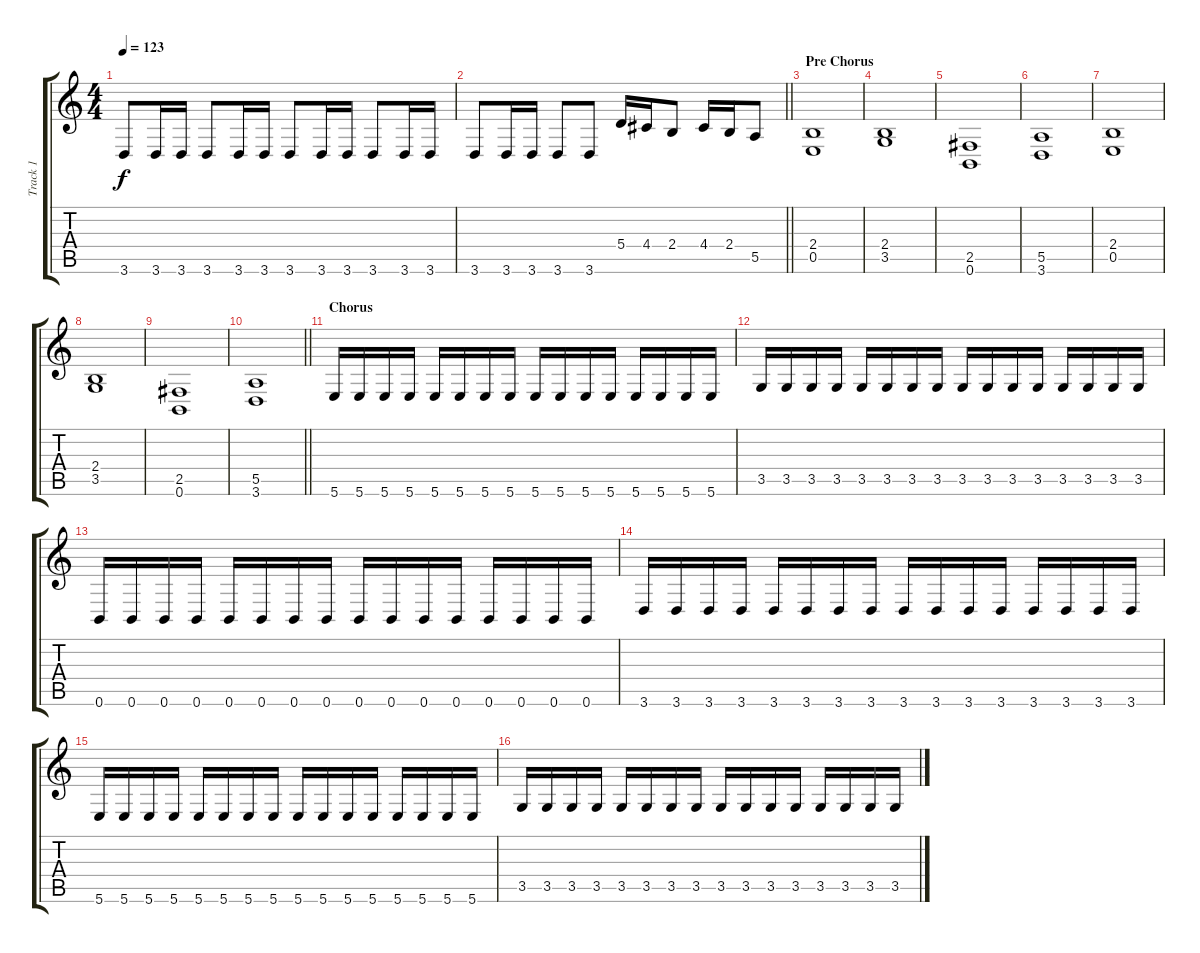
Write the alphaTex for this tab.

\track ("Track 1" "Track 1") {mute instrument distortionguitar}
\staff {score tabs}
\tuning (B3 Gb3 D3 A2 E2 B1) {hide}
\ts (4 4)
\tempo 123
\clef g2
\ks c
3.6.8{dy f} 3.6.16 3.6.16 3.6.8 3.6.16 3.6.16 3.6.8 3.6.16 3.6.16 3.6.8 3.6.16 3.6.16 |
\barLineRight lightlight
3.6.8 3.6.16 3.6.16 3.6.8 3.6.8 5.4.16 4.4.16 2.4.8 4.4.16 2.4.16 5.5.8 |
\section ("" "Pre Chorus")
(2.4 0.5).1 |
(2.4 3.5).1 |
(2.5 0.6).1 |
(5.5 3.6).1 |
(2.4 0.5).1 |
(2.4 3.5).1 |
(2.5 0.6).1 |
\barLineRight lightlight
(5.5 3.6).1 |
\section ("" "Chorus")
5.6.16 5.6.16 5.6.16 5.6.16 5.6.16 5.6.16 5.6.16 5.6.16 5.6.16 5.6.16 5.6.16 5.6.16 5.6.16 5.6.16 5.6.16 5.6.16 |
3.5.16 3.5.16 3.5.16 3.5.16 3.5.16 3.5.16 3.5.16 3.5.16 3.5.16 3.5.16 3.5.16 3.5.16 3.5.16 3.5.16 3.5.16 3.5.16 |
0.6.16 0.6.16 0.6.16 0.6.16 0.6.16 0.6.16 0.6.16 0.6.16 0.6.16 0.6.16 0.6.16 0.6.16 0.6.16 0.6.16 0.6.16 0.6.16 |
3.6.16 3.6.16 3.6.16 3.6.16 3.6.16 3.6.16 3.6.16 3.6.16 3.6.16 3.6.16 3.6.16 3.6.16 3.6.16 3.6.16 3.6.16 3.6.16 |
5.6.16 5.6.16 5.6.16 5.6.16 5.6.16 5.6.16 5.6.16 5.6.16 5.6.16 5.6.16 5.6.16 5.6.16 5.6.16 5.6.16 5.6.16 5.6.16 |
3.5.16 3.5.16 3.5.16 3.5.16 3.5.16 3.5.16 3.5.16 3.5.16 3.5.16 3.5.16 3.5.16 3.5.16 3.5.16 3.5.16 3.5.16 3.5.16
